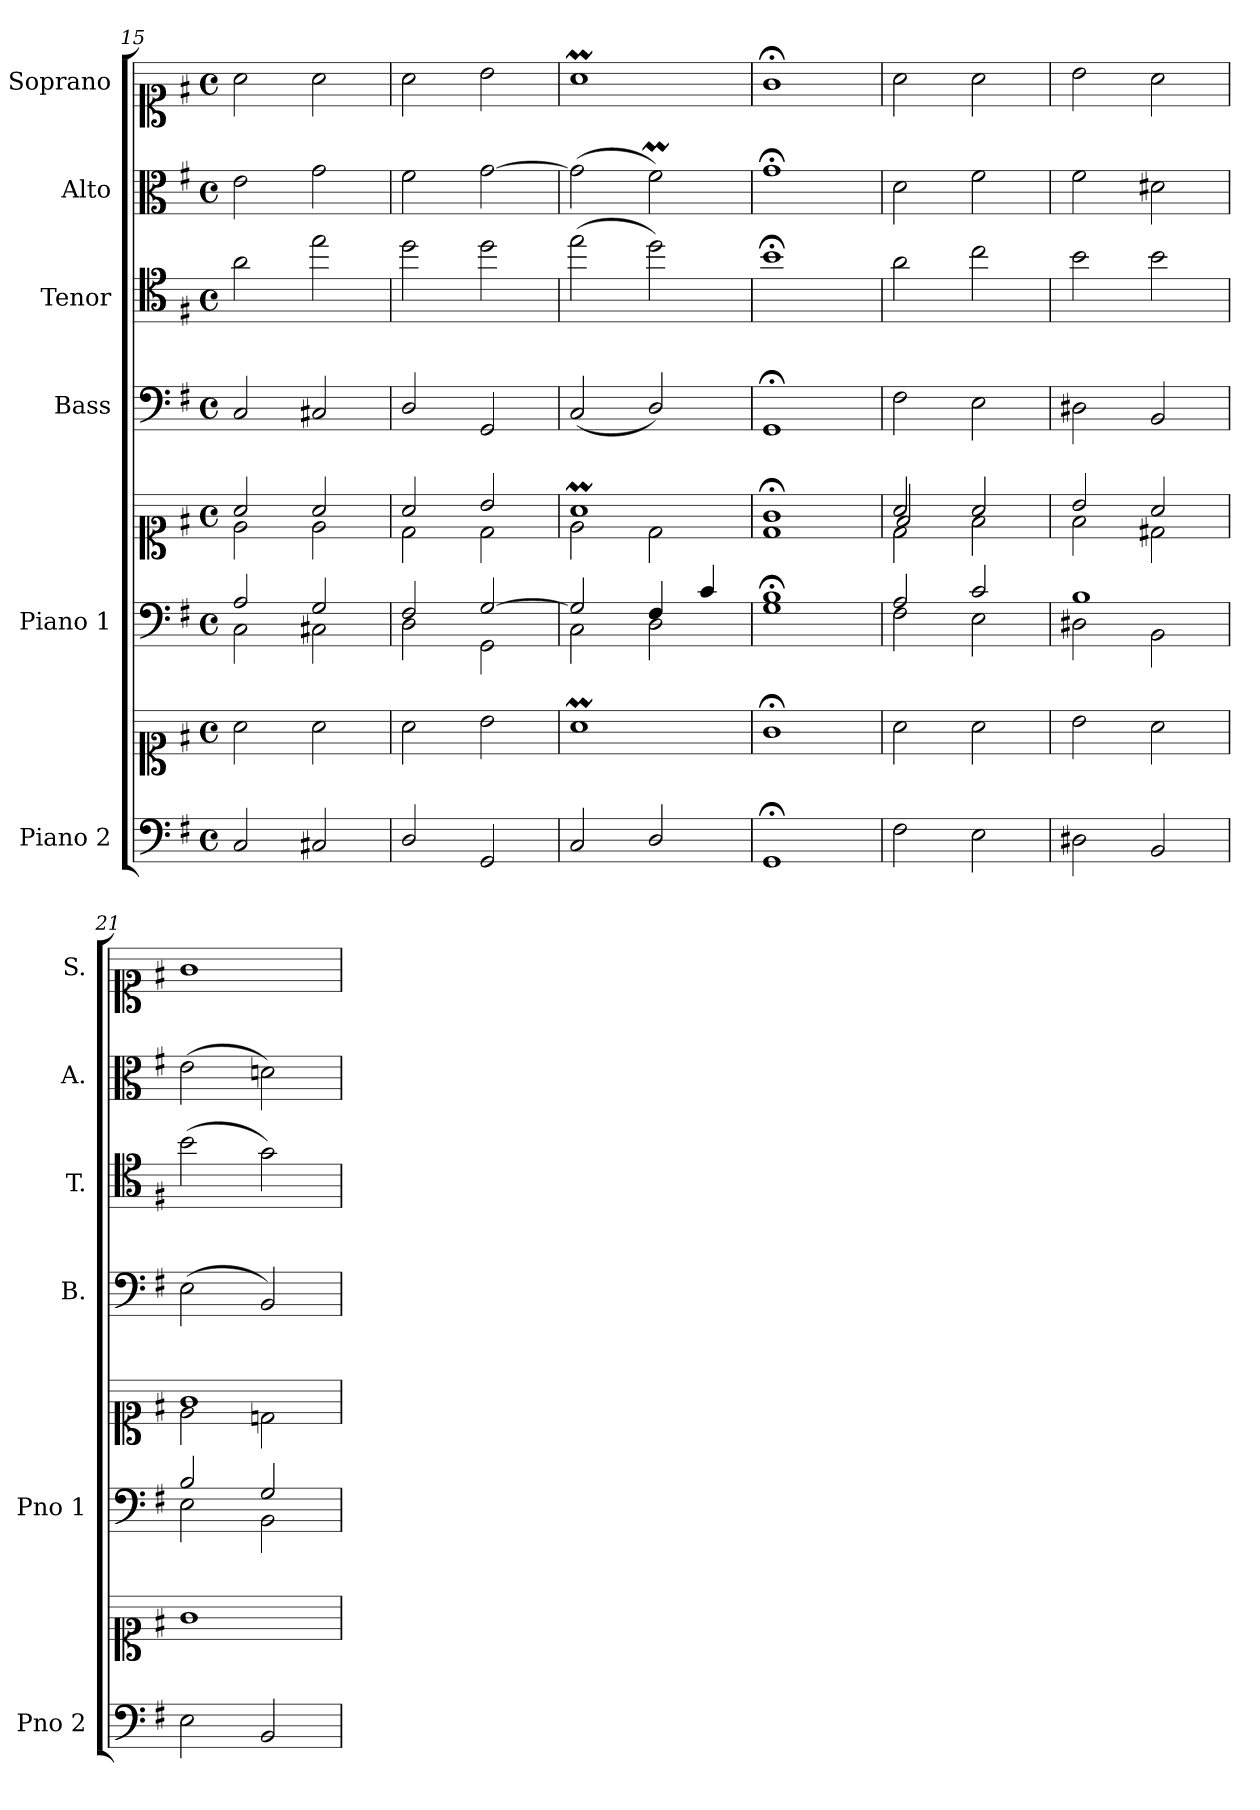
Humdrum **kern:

**kern	**kern	**kern	**kern	**kern	**kern	**kern	**kern
*part6	*part6	*part5	*part5	*part4	*part3	*part2	*part1
*staff8	*staff7	*staff6	*staff5	*staff4	*staff3	*staff2	*staff1
*I"Piano 2	*	*I"Piano 1	*	*I"Bass	*I"Tenor	*I"Alto	*I"Soprano
*I'Pno 2	*	*I'Pno 1	*	*I'B.	*I'T.	*I'A.	*I'S.
!!LO:PB:g=z
*clefF4	*clefC1	*clefF4	*clefC1	*clefF4	*clefC4	*clefC3	*clefC1
*	*	*	*	*	*ITrd7c12	*	*
*k[f#]	*k[f#]	*k[f#]	*k[f#]	*k[f#]	*k[f#]	*k[f#]	*k[f#]
*G:	*G:	*G:	*G:	*G:	*G:	*G:	*G:
*M4/4	*M4/4	*M4/4	*M4/4	*M4/4	*M4/4	*M4/4	*M4/4
*met(c)	*met(c)	*met(c)	*met(c)	*met(c)	*met(c)	*met(c)	*met(c)
=15	=15	=15	=15	=15	=15	=15	=15
*	*	*^	*^	*	*	*	*
2C/	2a\	2A/	2C\	2a/	2e\	2C/	2A\	2e\	2a\
2C#X/	2a\	2G/	2C#X\	2a/	2e\	2C#X/	2e\	2g\	2a\
=16	=16	=16	=16	=16	=16	=16	=16	=16	=16
2D/	2a\	2F#/	2D\	2a/	2d\	2D/	2d\	2f#\	2a\
2GG/	2b\	[>2G/	2GG\	2b/	2d\	2GG/	2d\	[>2g\	2b\
=17	=17	=17	=17	=17	=17	=17	=17	=17	=17
2C/	1aM\	2G/]	2C\	1aM/	2e\	(2C/	(2e\	(2g\]	1aM\
2D/	.	4F#/	2D\	.	2d\	2D/)	2d\)	2f#m\)	.
.	.	4c/	.	.	.	.	.	.	.
=18	=18	=18	=18	=18	=18	=18	=18	=18	=18
1GG;/	1g;<\	1B;/	1G\	1g;</	1d\	1GG;</	1B;<\	1g;<\	1g;<\
=19	=19	=19	=19	=19	=19	=19	=19	=19	=19
*	*	*	*	*	*^	*	*	*	*
2F#\	2a\	2A/	2F#\	2a/	2f#/	2d\	2F#\	2A\	2d\	2a\
2E\	2a\	2c/	2E\	2a/	2f#\	2ryy	2E\	2c\	2f#\	2a\
*	*	*	*	*	*v	*v	*	*	*	*
=20	=20	=20	=20	=20	=20	=20	=20	=20	=20
2D#X\	2b\	1B/	2D#X\	2b/	2f#\	2D#X\	2B\	2f#\	2b\
2BB/	2a\	.	2BB\	2a/	2d#X\	2BB/	2B\	2d#X\	2a\
=21	=21	=21	=21	=21	=21	=21	=21	=21	=21
2E\	1g\	2B/	2E\	1g/	2e\	(2E\	(2B\	(2e\	1g\
2BB/	.	2G/	2BB\	.	2dn\	2BB/)	2G\)	2dn\)	.
*	*	*v	*v	*	*	*	*	*	*
*	*	*	*v	*v	*	*	*	*
=	=	=	=	=	=	=	=
*-	*-	*-	*-	*-	*-	*-	*-
